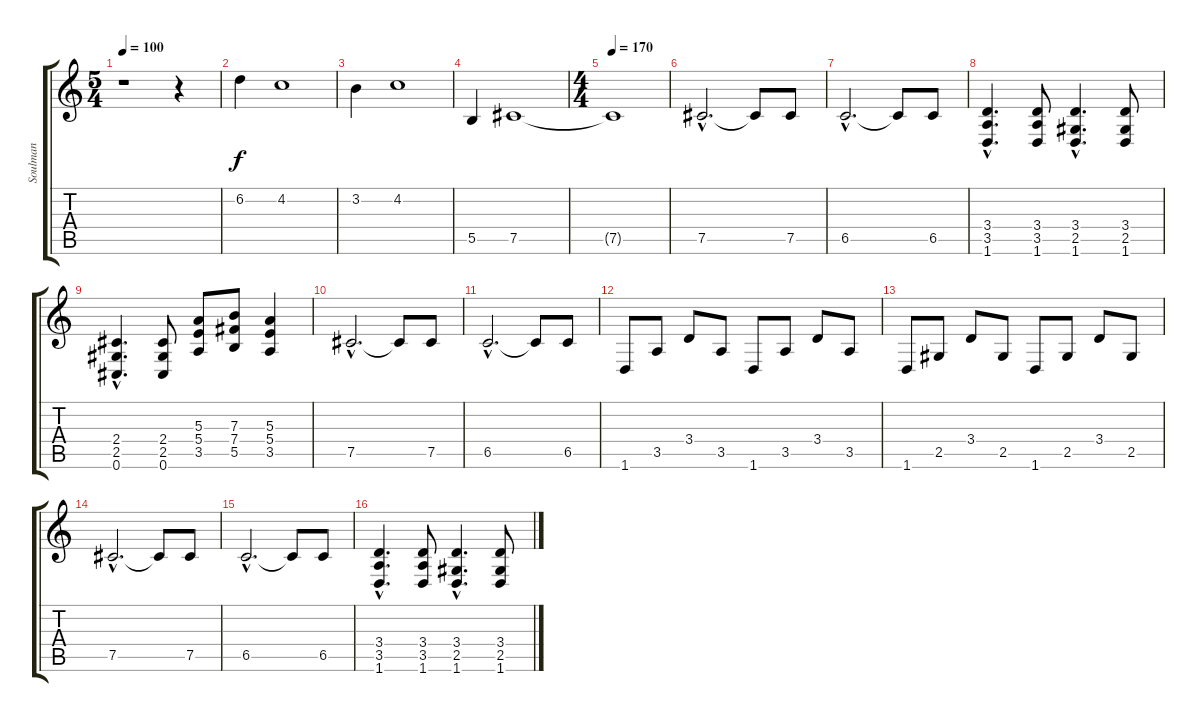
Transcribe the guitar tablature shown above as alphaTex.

\track ("Soulman" "Soulman") {instrument distortionguitar}
\staff {score tabs}
\tuning (Db4 Ab3 E3 B2 Gb2 Db2) {hide}
\ts (5 4)
\tempo 100
\clef g2
\ks c
r.1{dy f} r.4 |
6.2.4 4.2.1 |
3.2.4 4.2.1 |
5.5.4 7.5.1 |
\ts (4 4)
\tempo 170
7.5{t}.1 |
7.5{hac}.2{d} 7.5{t}.8 7.5.8 |
6.5{hac}.2{d} 6.5{t}.8 6.5.8 |
(3.4{hac} 3.5{hac} 1.6{hac}).4{d} (3.4 3.5 1.6).8 (3.4{hac} 2.5{hac} 1.6{hac}).4{d} (3.4 2.5 1.6).8 |
(2.4{hac} 2.5{hac} 0.6{hac}).4{d} (2.4 2.5 0.6).8 (5.3 5.4 3.5).8 (7.3 7.4 5.5).8 (5.3 5.4 3.5).4 |
7.5{hac}.2{d} 7.5{t}.8 7.5.8 |
6.5{hac}.2{d} 6.5{t}.8 6.5.8 |
1.6.8 3.5.8 3.4.8 3.5.8 1.6.8 3.5.8 3.4.8 3.5.8 |
1.6.8 2.5.8 3.4.8 2.5.8 1.6.8 2.5.8 3.4.8 2.5.8 |
7.5{hac}.2{d} 7.5{t}.8 7.5.8 |
6.5{hac}.2{d} 6.5{t}.8 6.5.8 |
(3.4{hac} 3.5{hac} 1.6{hac}).4{d} (3.4 3.5 1.6).8 (3.4{hac} 2.5{hac} 1.6{hac}).4{d} (3.4 2.5 1.6).8
